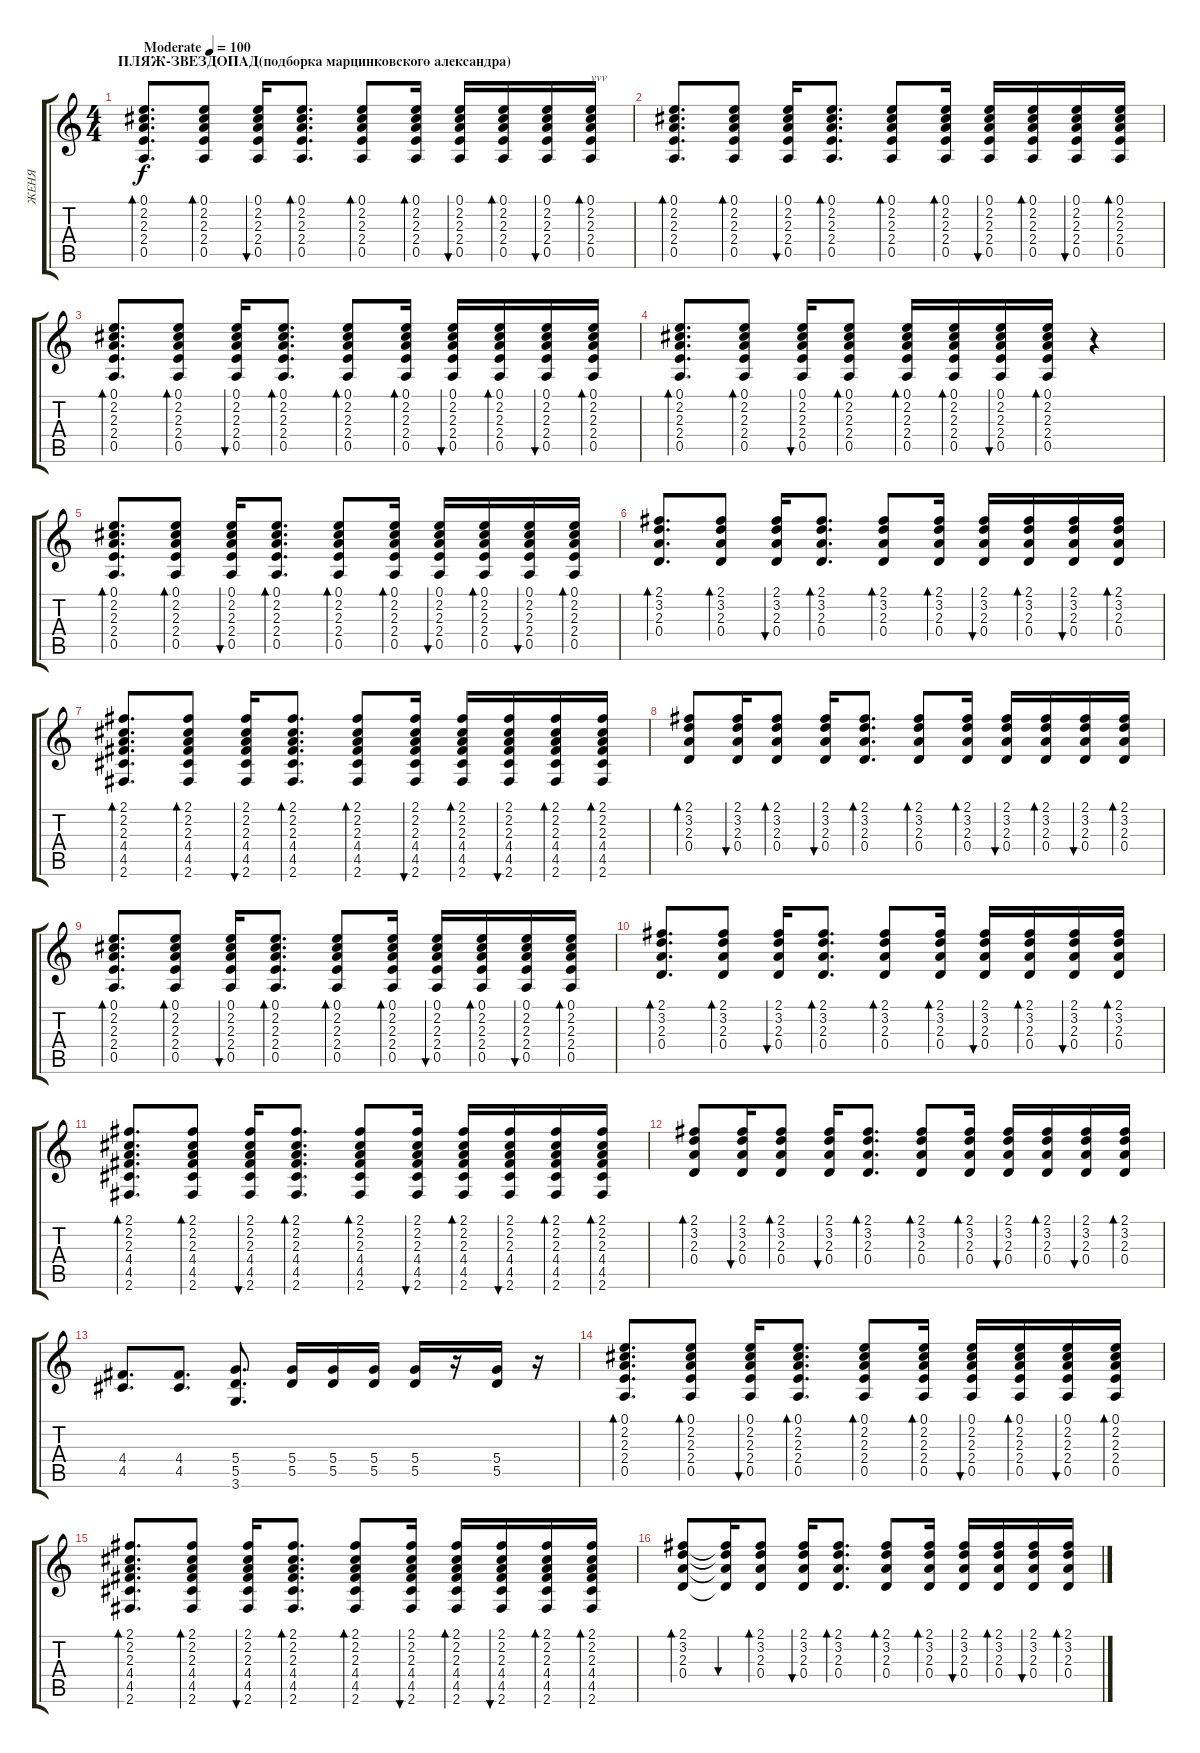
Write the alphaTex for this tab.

\track ("ЖЕНЯ" "ЖЕНЯ") {instrument acousticguitarsteel}
\staff {score tabs}
\tuning (E4 B3 G3 D3 A2 E2) {hide}
\ts (4 4)
\section ("" "ПЛЯЖ-ЗВЕЗДОПАД(подборка марцинковского александра)")
\tempo (100 "Moderate")
\clef g2
\ks c
(0.1 2.2 2.3 2.4 0.5).8{d bd 30 dy f instrument acousticguitarsteel} (0.1 2.2 2.3 2.4 0.5).8{bd 30} (0.1 2.2 2.3 2.4 0.5).16{bu 30} (0.1 2.2 2.3 2.4 0.5).8{d bd 30} (0.1 2.2 2.3 2.4 0.5).8{bd 30} (0.1 2.2 2.3 2.4 0.5).16{bd 30} (0.1 2.2 2.3 2.4 0.5).16{bu 30} (0.1 2.2 2.3 2.4 0.5).16{bd 30} (0.1 2.2 2.3 2.4 0.5).16{bu 30} (0.1 2.2 2.3 2.4 0.5).16{bd 30 txt "vvv"} |
(0.1 2.2 2.3 2.4 0.5).8{d bd 30} (0.1 2.2 2.3 2.4 0.5).8{bd 30} (0.1 2.2 2.3 2.4 0.5).16{bu 30} (0.1 2.2 2.3 2.4 0.5).8{d bd 30} (0.1 2.2 2.3 2.4 0.5).8{bd 30} (0.1 2.2 2.3 2.4 0.5).16{bd 30} (0.1 2.2 2.3 2.4 0.5).16{bu 30} (0.1 2.2 2.3 2.4 0.5).16{bd 30} (0.1 2.2 2.3 2.4 0.5).16{bu 30} (0.1 2.2 2.3 2.4 0.5).16{bd 30} |
(0.1 2.2 2.3 2.4 0.5).8{d bd 30} (0.1 2.2 2.3 2.4 0.5).8{bd 30} (0.1 2.2 2.3 2.4 0.5).16{bu 30} (0.1 2.2 2.3 2.4 0.5).8{d bd 30} (0.1 2.2 2.3 2.4 0.5).8{bd 30} (0.1 2.2 2.3 2.4 0.5).16{bd 30} (0.1 2.2 2.3 2.4 0.5).16{bu 30} (0.1 2.2 2.3 2.4 0.5).16{bd 30} (0.1 2.2 2.3 2.4 0.5).16{bu 30} (0.1 2.2 2.3 2.4 0.5).16{bd 30} |
(0.1 2.2 2.3 2.4 0.5).8{d bd 30} (0.1 2.2 2.3 2.4 0.5).8{bd 30} (0.1 2.2 2.3 2.4 0.5).16{bu 30} (0.1 2.2 2.3 2.4 0.5).8{bd 30} (0.1 2.2 2.3 2.4 0.5).16{bd 30} (0.1 2.2 2.3 2.4 0.5).16{bd 30} (0.1 2.2 2.3 2.4 0.5).16{bu 30} (0.1 2.2 2.3 2.4 0.5).16{bd 30} r.4 |
(0.1 2.2 2.3 2.4 0.5).8{d bd 30} (0.1 2.2 2.3 2.4 0.5).8{bd 30} (0.1 2.2 2.3 2.4 0.5).16{bu 30} (0.1 2.2 2.3 2.4 0.5).8{d bd 30} (0.1 2.2 2.3 2.4 0.5).8{bd 30} (0.1 2.2 2.3 2.4 0.5).16{bd 30} (0.1 2.2 2.3 2.4 0.5).16{bu 30} (0.1 2.2 2.3 2.4 0.5).16{bd 30} (0.1 2.2 2.3 2.4 0.5).16{bu 30} (0.1 2.2 2.3 2.4 0.5).16{bd 30} |
(2.1 3.2 2.3 0.4).8{d bd 30} (2.1 3.2 2.3 0.4).8{bd 30} (2.1 3.2 2.3 0.4).16{bu 30} (2.1 3.2 2.3 0.4).8{d bd 30} (2.1 3.2 2.3 0.4).8{bd 30} (2.1 3.2 2.3 0.4).16{bd 30} (2.1 3.2 2.3 0.4).16{bu 30} (2.1 3.2 2.3 0.4).16{bd 30} (2.1 3.2 2.3 0.4).16{bu 30} (2.1 3.2 2.3 0.4).16{bd 30} |
(2.1 2.2 2.3 4.4 4.5 2.6).8{d bd 30} (2.1 2.2 2.3 4.4 4.5 2.6).8{bd 30} (2.1 2.2 2.3 4.4 4.5 2.6).16{bu 30} (2.1 2.2 2.3 4.4 4.5 2.6).8{d bd 30} (2.1 2.2 2.3 4.4 4.5 2.6).8{bd 30} (2.1 2.2 2.3 4.4 4.5 2.6).16{bu 30} (2.1 2.2 2.3 4.4 4.5 2.6).16{bd 30} (2.1 2.2 2.3 4.4 4.5 2.6).16{bu 30} (2.1 2.2 2.3 4.4 4.5 2.6).16{bd 30} (2.1 2.2 2.3 4.4 4.5 2.6).16{bd 30} |
(2.1 3.2 2.3 0.4).8{bd 30} (2.1 3.2 2.3 0.4).16{bu 30} (2.1 3.2 2.3 0.4).8{bd 30} (2.1 3.2 2.3 0.4).16{bu 30} (2.1 3.2 2.3 0.4).8{d bd 30} (2.1 3.2 2.3 0.4).8{bd 30} (2.1 3.2 2.3 0.4).16{bd 30} (2.1 3.2 2.3 0.4).16{bu 30} (2.1 3.2 2.3 0.4).16{bd 30} (2.1 3.2 2.3 0.4).16{bu 30} (2.1 3.2 2.3 0.4).16{bd 30} |
(0.1 2.2 2.3 2.4 0.5).8{d bd 30} (0.1 2.2 2.3 2.4 0.5).8{bd 30} (0.1 2.2 2.3 2.4 0.5).16{bu 30} (0.1 2.2 2.3 2.4 0.5).8{d bd 30} (0.1 2.2 2.3 2.4 0.5).8{bd 30} (0.1 2.2 2.3 2.4 0.5).16{bd 30} (0.1 2.2 2.3 2.4 0.5).16{bu 30} (0.1 2.2 2.3 2.4 0.5).16{bd 30} (0.1 2.2 2.3 2.4 0.5).16{bu 30} (0.1 2.2 2.3 2.4 0.5).16{bd 30} |
(2.1 3.2 2.3 0.4).8{d bd 30} (2.1 3.2 2.3 0.4).8{bd 30} (2.1 3.2 2.3 0.4).16{bu 30} (2.1 3.2 2.3 0.4).8{d bd 30} (2.1 3.2 2.3 0.4).8{bd 30} (2.1 3.2 2.3 0.4).16{bd 30} (2.1 3.2 2.3 0.4).16{bu 30} (2.1 3.2 2.3 0.4).16{bd 30} (2.1 3.2 2.3 0.4).16{bu 30} (2.1 3.2 2.3 0.4).16{bd 30} |
(2.1 2.2 2.3 4.4 4.5 2.6).8{d bd 30} (2.1 2.2 2.3 4.4 4.5 2.6).8{bd 30} (2.1 2.2 2.3 4.4 4.5 2.6).16{bu 30} (2.1 2.2 2.3 4.4 4.5 2.6).8{d bd 30} (2.1 2.2 2.3 4.4 4.5 2.6).8{bd 30} (2.1 2.2 2.3 4.4 4.5 2.6).16{bu 30} (2.1 2.2 2.3 4.4 4.5 2.6).16{bd 30} (2.1 2.2 2.3 4.4 4.5 2.6).16{bu 30} (2.1 2.2 2.3 4.4 4.5 2.6).16{bd 30} (2.1 2.2 2.3 4.4 4.5 2.6).16{bd 30} |
(2.1 3.2 2.3 0.4).8{bd 30} (2.1 3.2 2.3 0.4).16{bu 30} (2.1 3.2 2.3 0.4).8{bd 30} (2.1 3.2 2.3 0.4).16{bu 30} (2.1 3.2 2.3 0.4).8{d bd 30} (2.1 3.2 2.3 0.4).8{bd 30} (2.1 3.2 2.3 0.4).16{bd 30} (2.1 3.2 2.3 0.4).16{bu 30} (2.1 3.2 2.3 0.4).16{bd 30} (2.1 3.2 2.3 0.4).16{bu 30} (2.1 3.2 2.3 0.4).16{bd 30} |
(4.4 4.5).8{d} (4.4 4.5).8{d} (5.4 5.5 3.6).8{d} (5.4 5.5).16 (5.4 5.5).16 (5.4 5.5).16 (5.4 5.5).16 r.16 (5.4 5.5).16 r.16 |
(0.1 2.2 2.3 2.4 0.5).8{d bd 30} (0.1 2.2 2.3 2.4 0.5).8{bd 30} (0.1 2.2 2.3 2.4 0.5).16{bu 30} (0.1 2.2 2.3 2.4 0.5).8{d bd 30} (0.1 2.2 2.3 2.4 0.5).8{bd 30} (0.1 2.2 2.3 2.4 0.5).16{bd 30} (0.1 2.2 2.3 2.4 0.5).16{bu 30} (0.1 2.2 2.3 2.4 0.5).16{bd 30} (0.1 2.2 2.3 2.4 0.5).16{bu 30} (0.1 2.2 2.3 2.4 0.5).16{bd 30} |
(2.1 2.2 2.3 4.4 4.5 2.6).8{d bd 30} (2.1 2.2 2.3 4.4 4.5 2.6).8{bd 30} (2.1 2.2 2.3 4.4 4.5 2.6).16{bu 30} (2.1 2.2 2.3 4.4 4.5 2.6).8{d bd 30} (2.1 2.2 2.3 4.4 4.5 2.6).8{bd 30} (2.1 2.2 2.3 4.4 4.5 2.6).16{bu 30} (2.1 2.2 2.3 4.4 4.5 2.6).16{bd 30} (2.1 2.2 2.3 4.4 4.5 2.6).16{bu 30} (2.1 2.2 2.3 4.4 4.5 2.6).16{bd 30} (2.1 2.2 2.3 4.4 4.5 2.6).16{bd 30} |
(2.1 3.2 2.3 0.4).8{bd 30} (2.1{t} 3.2{t} 2.3{t} 0.4{t}).16{bu 30} (2.1 3.2 2.3 0.4).8{bd 30} (2.1 3.2 2.3 0.4).16{bu 30} (2.1 3.2 2.3 0.4).8{d bd 30} (2.1 3.2 2.3 0.4).8{bd 30} (2.1 3.2 2.3 0.4).16{bd 30} (2.1 3.2 2.3 0.4).16{bu 30} (2.1 3.2 2.3 0.4).16{bd 30} (2.1 3.2 2.3 0.4).16{bu 30} (2.1 3.2 2.3 0.4).16{bd 30}
